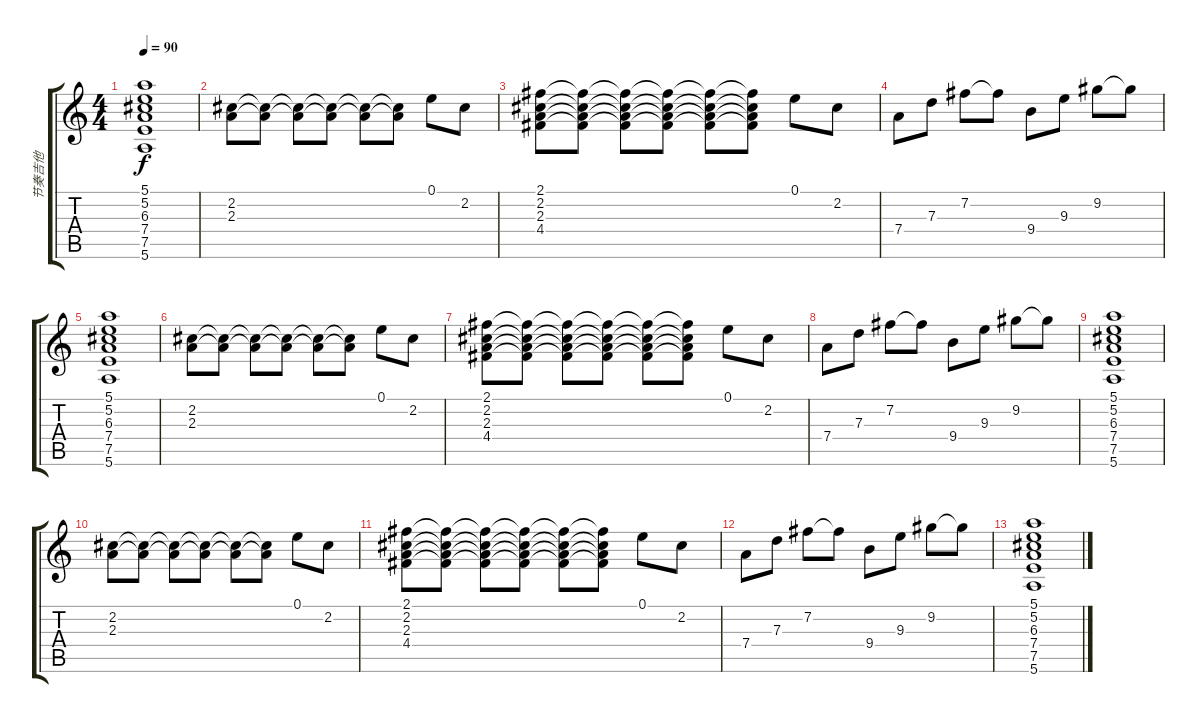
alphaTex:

\track ("节奏吉他" "节奏吉他") {instrument electricguitarclean}
\staff {score tabs}
\tuning (E4 B3 G3 D3 A2 E2) {hide}
\ts (4 4)
\tempo 90
\clef g2
\ks c
(5.1 5.2 6.3 7.4 7.5 5.6).1{dy f} |
(2.2 2.3).8 (2.2{t} 2.3{t}).8 (2.2{t} 2.3{t}).8 (2.2{t} 2.3{t}).8 (2.2{t} 2.3{t}).8 (2.2{t} 2.3{t}).8 0.1.8 2.2.8 |
(2.1 2.2 2.3 4.4).8 (2.1{t} 2.2{t} 2.3{t} 4.4{t}).8 (2.1{t} 2.2{t} 2.3{t} 4.4{t}).8 (2.1{t} 2.2{t} 2.3{t} 4.4{t}).8 (2.1{t} 2.2{t} 2.3{t} 4.4{t}).8 (2.1{t} 2.2{t} 2.3{t} 4.4{t}).8 0.1.8 2.2.8 |
7.4.8 7.3.8 7.2.8 7.2{t}.8 9.4.8 9.3.8 9.2.8 9.2{t}.8 |
(5.1 5.2 6.3 7.4 7.5 5.6).1 |
(2.2 2.3).8 (2.2{t} 2.3{t}).8 (2.2{t} 2.3{t}).8 (2.2{t} 2.3{t}).8 (2.2{t} 2.3{t}).8 (2.2{t} 2.3{t}).8 0.1.8 2.2.8 |
(2.1 2.2 2.3 4.4).8 (2.1{t} 2.2{t} 2.3{t} 4.4{t}).8 (2.1{t} 2.2{t} 2.3{t} 4.4{t}).8 (2.1{t} 2.2{t} 2.3{t} 4.4{t}).8 (2.1{t} 2.2{t} 2.3{t} 4.4{t}).8 (2.1{t} 2.2{t} 2.3{t} 4.4{t}).8 0.1.8 2.2.8 |
7.4.8 7.3.8 7.2.8 7.2{t}.8 9.4.8 9.3.8 9.2.8 9.2{t}.8 |
(5.1 5.2 6.3 7.4 7.5 5.6).1 |
(2.2 2.3).8 (2.2{t} 2.3{t}).8 (2.2{t} 2.3{t}).8 (2.2{t} 2.3{t}).8 (2.2{t} 2.3{t}).8 (2.2{t} 2.3{t}).8 0.1.8 2.2.8 |
(2.1 2.2 2.3 4.4).8 (2.1{t} 2.2{t} 2.3{t} 4.4{t}).8 (2.1{t} 2.2{t} 2.3{t} 4.4{t}).8 (2.1{t} 2.2{t} 2.3{t} 4.4{t}).8 (2.1{t} 2.2{t} 2.3{t} 4.4{t}).8 (2.1{t} 2.2{t} 2.3{t} 4.4{t}).8 0.1.8 2.2.8 |
7.4.8 7.3.8 7.2.8 7.2{t}.8 9.4.8 9.3.8 9.2.8 9.2{t}.8 |
(5.1 5.2 6.3 7.4 7.5 5.6).1
